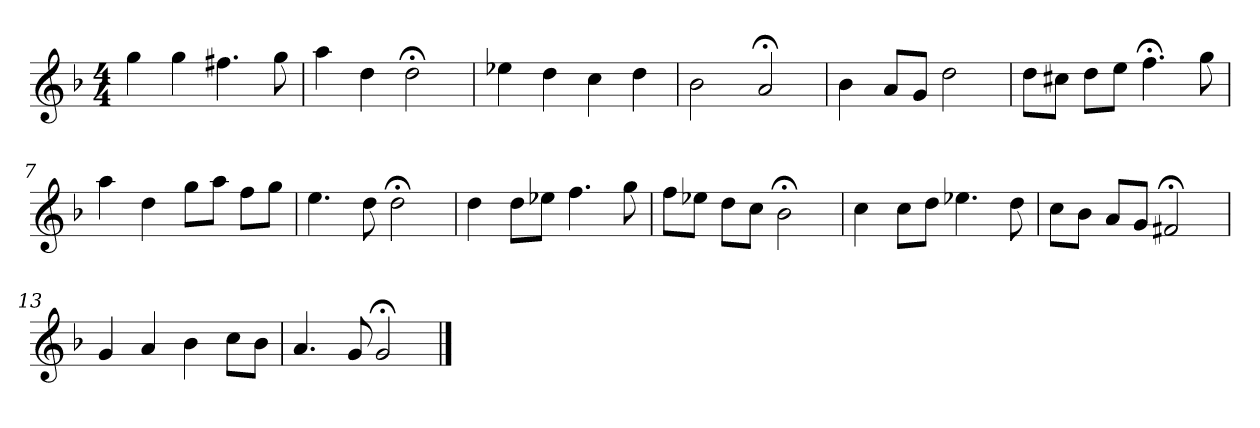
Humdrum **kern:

**kern
*part1
*staff1
*k[b-]
*G:dor
*M4/4
*MM120
=1
4gg
4gg
4.ff#X
8gg
=2
4aa
4dd
2dd;<
=3
4ee-X
4dd
4cc
4dd
=4
2b-
2a;<
=5
4b-
8aL
8gJ
2dd
=6
8ddL
8cc#XJ
8ddL
8eeJ
4.ff;<
8gg
=7
4aa
4dd
8ggL
8aaJ
8ffL
8ggJ
=8
4.ee
8dd
2dd;<
=9
4dd
8ddL
8ee-XJ
4.ff
8gg
=10
8ffL
8ee-XJ
8ddL
8ccJ
2b-;<
=11
4cc
8ccL
8ddJ
4.ee-X
8dd
=12
8ccL
8b-J
8aL
8gJ
2f#X;<
=13
4g
4a
4b-
8ccL
8b-J
=14
4.a
8g
2g;<
==
*-
